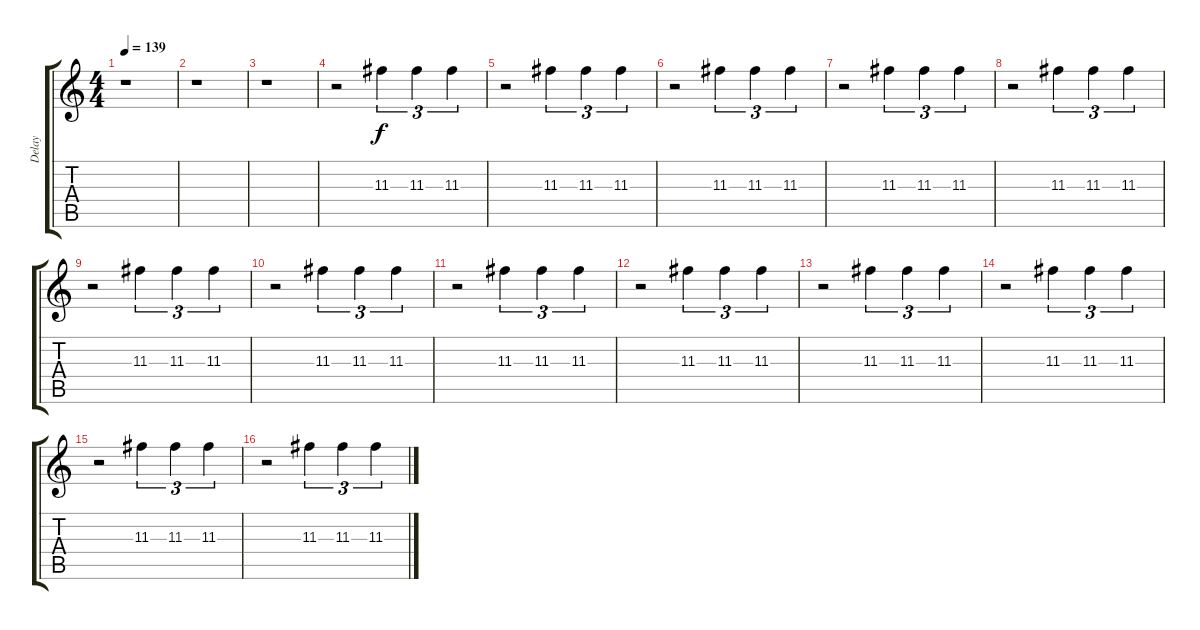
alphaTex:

\track ("Delay" "Delay") {instrument distortionguitar}
\staff {score tabs}
\tuning (E4 B3 G3 D3 A2 E2) {hide}
\ts (4 4)
\tempo 139
\clef g2
\ks c
r.1{dy f} |
r.1 |
r.1 |
r.2{volume 13} 11.3.4{tu (3 2) volume 9} 11.3.4{tu (3 2)} 11.3.4{tu (3 2)} |
r.2{volume 13} 11.3.4{tu (3 2) volume 9} 11.3.4{tu (3 2)} 11.3.4{tu (3 2)} |
r.2{volume 13} 11.3.4{tu (3 2) volume 9} 11.3.4{tu (3 2)} 11.3.4{tu (3 2)} |
r.2{volume 13} 11.3.4{tu (3 2) volume 9} 11.3.4{tu (3 2)} 11.3.4{tu (3 2)} |
r.2{volume 13} 11.3.4{tu (3 2) volume 9} 11.3.4{tu (3 2)} 11.3.4{tu (3 2)} |
r.2{volume 13} 11.3.4{tu (3 2) volume 9} 11.3.4{tu (3 2)} 11.3.4{tu (3 2)} |
r.2{volume 13} 11.3.4{tu (3 2) volume 9} 11.3.4{tu (3 2)} 11.3.4{tu (3 2)} |
r.2{volume 13} 11.3.4{tu (3 2) volume 9} 11.3.4{tu (3 2)} 11.3.4{tu (3 2)} |
r.2{volume 13} 11.3.4{tu (3 2) volume 9} 11.3.4{tu (3 2)} 11.3.4{tu (3 2)} |
r.2{volume 13} 11.3.4{tu (3 2) volume 9} 11.3.4{tu (3 2)} 11.3.4{tu (3 2)} |
r.2{volume 13} 11.3.4{tu (3 2) volume 9} 11.3.4{tu (3 2)} 11.3.4{tu (3 2)} |
r.2{volume 13} 11.3.4{tu (3 2) volume 9} 11.3.4{tu (3 2)} 11.3.4{tu (3 2)} |
r.2{volume 13} 11.3.4{tu (3 2) volume 9} 11.3.4{tu (3 2)} 11.3.4{tu (3 2)}
